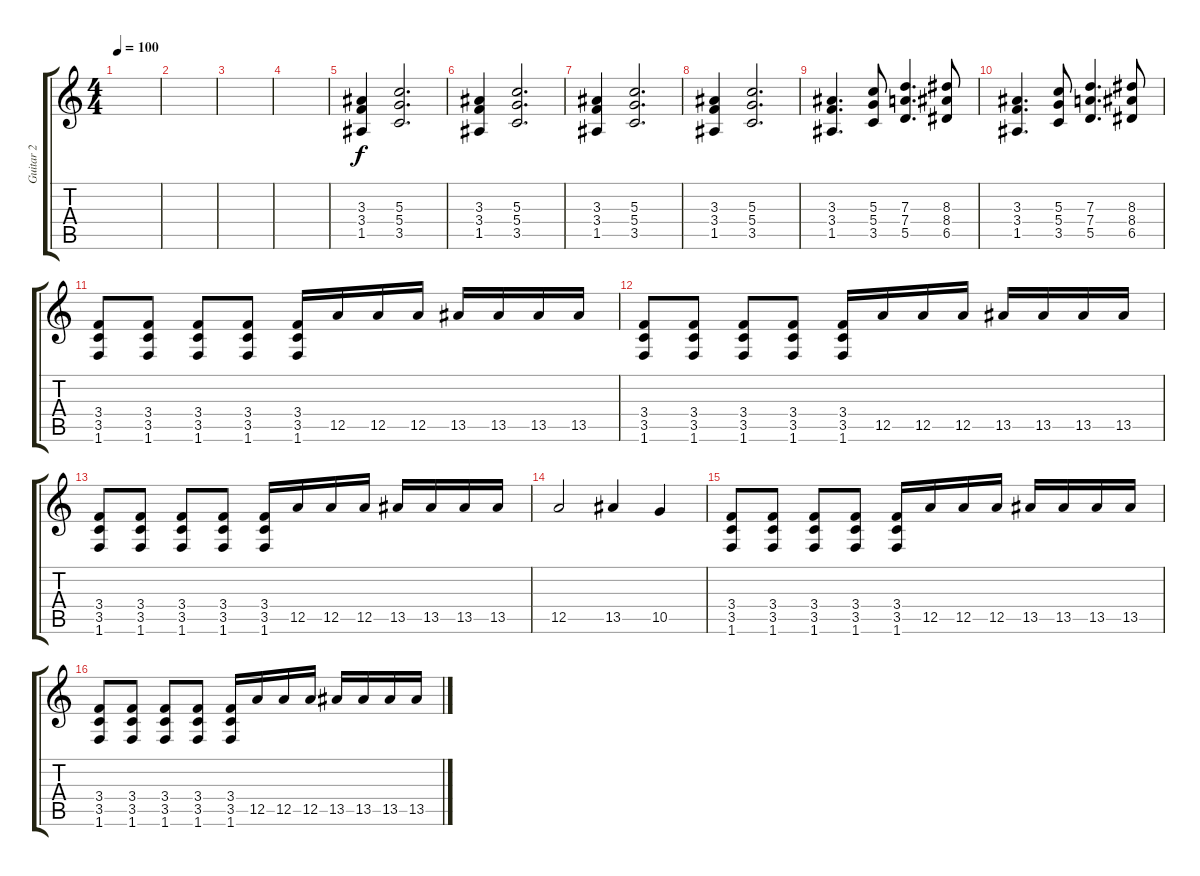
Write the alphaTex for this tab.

\track ("Guitar 2" "Guitar 2") {instrument overdrivenguitar}
\staff {score tabs}
\tuning (E4 B3 G3 D3 A2 E2) {hide}
\ts (4 4)
\tempo 100
\clef g2
\ks c
|
|
|
|
(3.3 3.4 1.5).4 (5.3 5.4 3.5).2{d} |
(3.3 3.4 1.5).4 (5.3 5.4 3.5).2{d} |
(3.3 3.4 1.5).4 (5.3 5.4 3.5).2{d} |
(3.3 3.4 1.5).4 (5.3 5.4 3.5).2{d} |
(3.3 3.4 1.5).4{d} (5.3 5.4 3.5).8 (7.3 7.4 5.5).4{d} (8.3 8.4 6.5).8 |
(3.3 3.4 1.5).4{d} (5.3 5.4 3.5).8 (7.3 7.4 5.5).4{d} (8.3 8.4 6.5).8 |
(3.4 3.5 1.6).8 (3.4 3.5 1.6).8 (3.4 3.5 1.6).8 (3.4 3.5 1.6).8 (3.4 3.5 1.6).16 12.5.16 12.5.16 12.5.16 13.5.16 13.5.16 13.5.16 13.5.16 |
(3.4 3.5 1.6).8 (3.4 3.5 1.6).8 (3.4 3.5 1.6).8 (3.4 3.5 1.6).8 (3.4 3.5 1.6).16 12.5.16 12.5.16 12.5.16 13.5.16 13.5.16 13.5.16 13.5.16 |
(3.4 3.5 1.6).8 (3.4 3.5 1.6).8 (3.4 3.5 1.6).8 (3.4 3.5 1.6).8 (3.4 3.5 1.6).16 12.5.16 12.5.16 12.5.16 13.5.16 13.5.16 13.5.16 13.5.16 |
12.5.2 13.5.4 10.5.4 |
(3.4 3.5 1.6).8 (3.4 3.5 1.6).8 (3.4 3.5 1.6).8 (3.4 3.5 1.6).8 (3.4 3.5 1.6).16 12.5.16 12.5.16 12.5.16 13.5.16 13.5.16 13.5.16 13.5.16 |
(3.4 3.5 1.6).8 (3.4 3.5 1.6).8 (3.4 3.5 1.6).8 (3.4 3.5 1.6).8 (3.4 3.5 1.6).16 12.5.16 12.5.16 12.5.16 13.5.16 13.5.16 13.5.16 13.5.16
